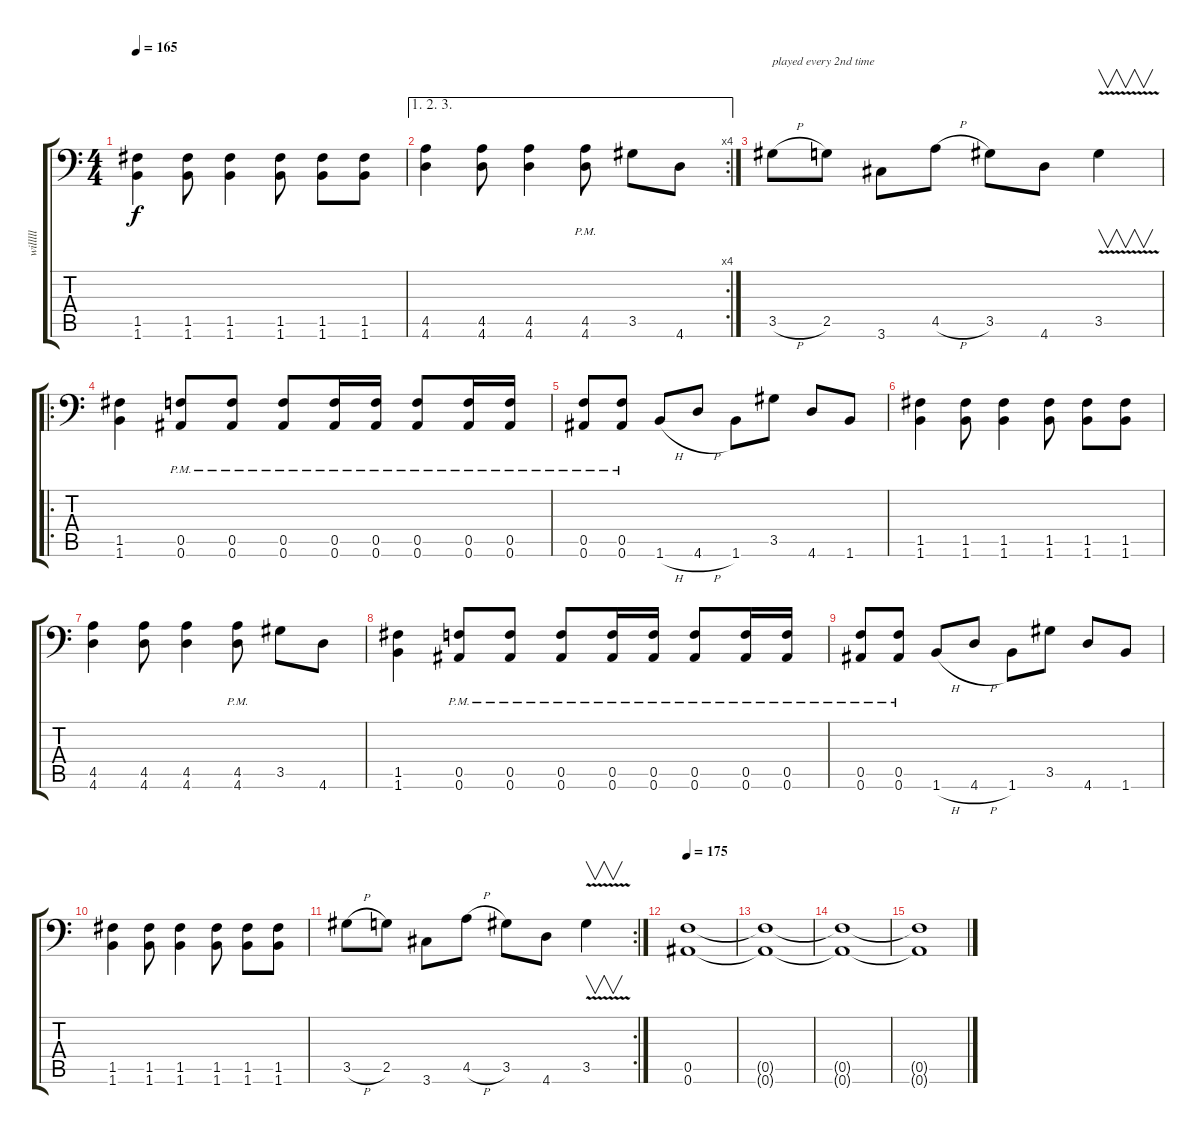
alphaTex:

\track ("willlll" "willlll") {instrument distortionguitar}
\staff {score tabs}
\tuning (C4 G3 Eb3 Bb2 F2 Bb1) {hide}
\ts (4 4)
\tempo 165
\clef f4
\ks c
(1.5 1.6).4{dy f} (1.5 1.6).8 (1.5 1.6).4 (1.5 1.6).8 (1.5 1.6).8 (1.5 1.6).8 |
\ae (1 2 3)
\rc 4
(4.5 4.6).4 (4.5 4.6).8 (4.5 4.6).4 (4.5{pm} 4.6{pm}).8 3.5.8 4.6.8 |
3.5{h}.8{txt "played every 2nd time"} 2.5.8 3.6.8 4.5{h}.8 3.5.8 4.6.8 3.5{v}.4{v} |
\ro
(1.5 1.6).4 (0.5{pm} 0.6{pm}).8 (0.5{pm} 0.6{pm}).8 (0.5{pm} 0.6{pm}).8 (0.5{pm} 0.6{pm}).16 (0.5{pm} 0.6{pm}).16 (0.5{pm} 0.6{pm}).8 (0.5{pm} 0.6{pm}).16 (0.5{pm} 0.6{pm}).16 |
(0.5{pm} 0.6{pm}).8 (0.5{pm} 0.6{pm}).8 1.6{h}.8 4.6{h}.8 1.6.8 3.5.8 4.6.8 1.6.8 |
(1.5 1.6).4 (1.5 1.6).8 (1.5 1.6).4 (1.5 1.6).8 (1.5 1.6).8 (1.5 1.6).8 |
(4.5 4.6).4 (4.5 4.6).8 (4.5 4.6).4 (4.5{pm} 4.6{pm}).8 3.5.8 4.6.8 |
(1.5 1.6).4 (0.5{pm} 0.6{pm}).8 (0.5{pm} 0.6{pm}).8 (0.5{pm} 0.6{pm}).8 (0.5{pm} 0.6{pm}).16 (0.5{pm} 0.6{pm}).16 (0.5{pm} 0.6{pm}).8 (0.5{pm} 0.6{pm}).16 (0.5{pm} 0.6{pm}).16 |
(0.5{pm} 0.6{pm}).8 (0.5{pm} 0.6{pm}).8 1.6{h}.8 4.6{h}.8 1.6.8 3.5.8 4.6.8 1.6.8 |
(1.5 1.6).4 (1.5 1.6).8 (1.5 1.6).4 (1.5 1.6).8 (1.5 1.6).8 (1.5 1.6).8 |
\rc 2
3.5{h}.8 2.5.8 3.6.8 4.5{h}.8 3.5.8 4.6.8 3.5{v}.4{v} |
\tempo 175
(0.5 0.6).1 |
(0.5{t} 0.6{t}).1 |
(0.5{t} 0.6{t}).1 |
(0.5{t} 0.6{t}).1
